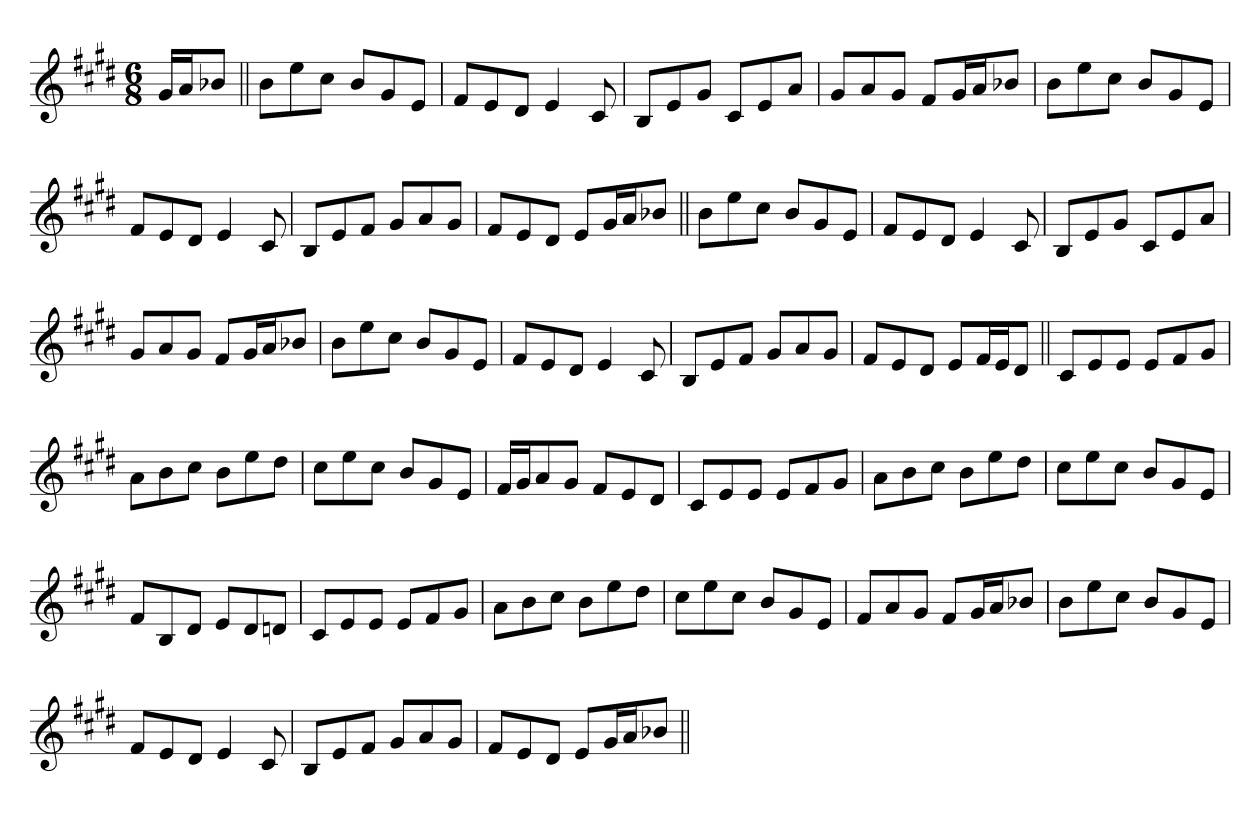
**kern
*part1
*staff1
*clefG2
*k[f#c#g#d#]
*E:
*M6/8
=1
16g#LL
16aJ
8b-XJ
=||
8bL
8ee
8cc#J
8bL
8g#
8eJ
=
8f#L
8e
8d#J
4e
8c#
=
8BL
8e
8g#J
8c#L
8e
8aJ
=
8g#L
8a
8g#J
8f#L
16g#L
16aJ
8b-XJ
=
8bL
8ee
8cc#J
8bL
8g#
8eJ
=
8f#L
8e
8d#J
4e
8c#
=
8BL
8e
8f#J
8g#L
8a
8g#J
=
8f#L
8e
8d#J
8eL
16g#L
16aJ
8b-XJ
=||
8bL
8ee
8cc#J
8bL
8g#
8eJ
=
8f#L
8e
8d#J
4e
8c#
=
8BL
8e
8g#J
8c#L
8e
8aJ
=
8g#L
8a
8g#J
8f#L
16g#L
16aJ
8b-XJ
=
8bL
8ee
8cc#J
8bL
8g#
8eJ
=
8f#L
8e
8d#J
4e
8c#
=
8BL
8e
8f#J
8g#L
8a
8g#J
=
8f#L
8e
8d#J
8eL
16f#L
16eJ
8d#J
=||
8c#L
8e
8eJ
8eL
8f#
8g#J
=
8aL
8b
8cc#J
8bL
8ee
8dd#J
=
8cc#L
8ee
8cc#J
8bL
8g#
8eJ
=
16f#LL
16g#J
8a
8g#J
8f#L
8e
8d#J
=
8c#L
8e
8eJ
8eL
8f#
8g#J
=
8aL
8b
8cc#J
8bL
8ee
8dd#J
=
8cc#L
8ee
8cc#J
8bL
8g#
8eJ
=
8f#L
8B
8d#J
8eL
8d#
8dnJ
=
8c#L
8e
8eJ
8eL
8f#
8g#J
=
8aL
8b
8cc#J
8bL
8ee
8dd#J
=
8cc#L
8ee
8cc#J
8bL
8g#
8eJ
=
8f#L
8a
8g#J
8f#L
16g#L
16aJ
8b-XJ
=
8bL
8ee
8cc#J
8bL
8g#
8eJ
=
8f#L
8e
8d#J
4e
8c#
=
8BL
8e
8f#J
8g#L
8a
8g#J
=
8f#L
8e
8d#J
8eL
16g#L
16aJ
8b-XJ
=||
*-
